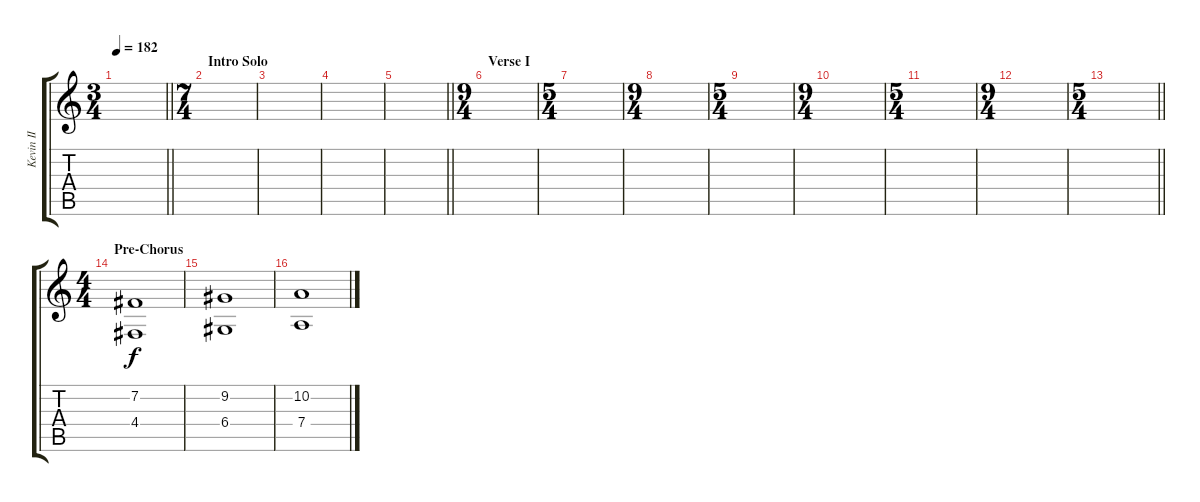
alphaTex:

\track ("Kevin II" "Kevin II") {instrument tremolostrings}
\staff {score tabs}
\tuning (E4 B3 G3 D3 A2 E2) {hide}
\ts (3 4)
\tempo 182
\clef g2
\barLineRight lightlight
\ks c
|
\ts (7 4)
\section ("" "Intro Solo")
|
|
|
\barLineRight lightlight
|
\ts (9 4)
\section ("" "Verse I")
|
\ts (5 4)
|
\ts (9 4)
|
\ts (5 4)
|
\ts (9 4)
|
\ts (5 4)
|
\ts (9 4)
|
\ts (5 4)
\barLineRight lightlight
|
\ts (4 4)
\section ("" "Pre-Chorus")
(7.2 4.4).1{volume 8 instrument choiraahs} |
(9.2 6.4).1 |
(10.2 7.4).1
